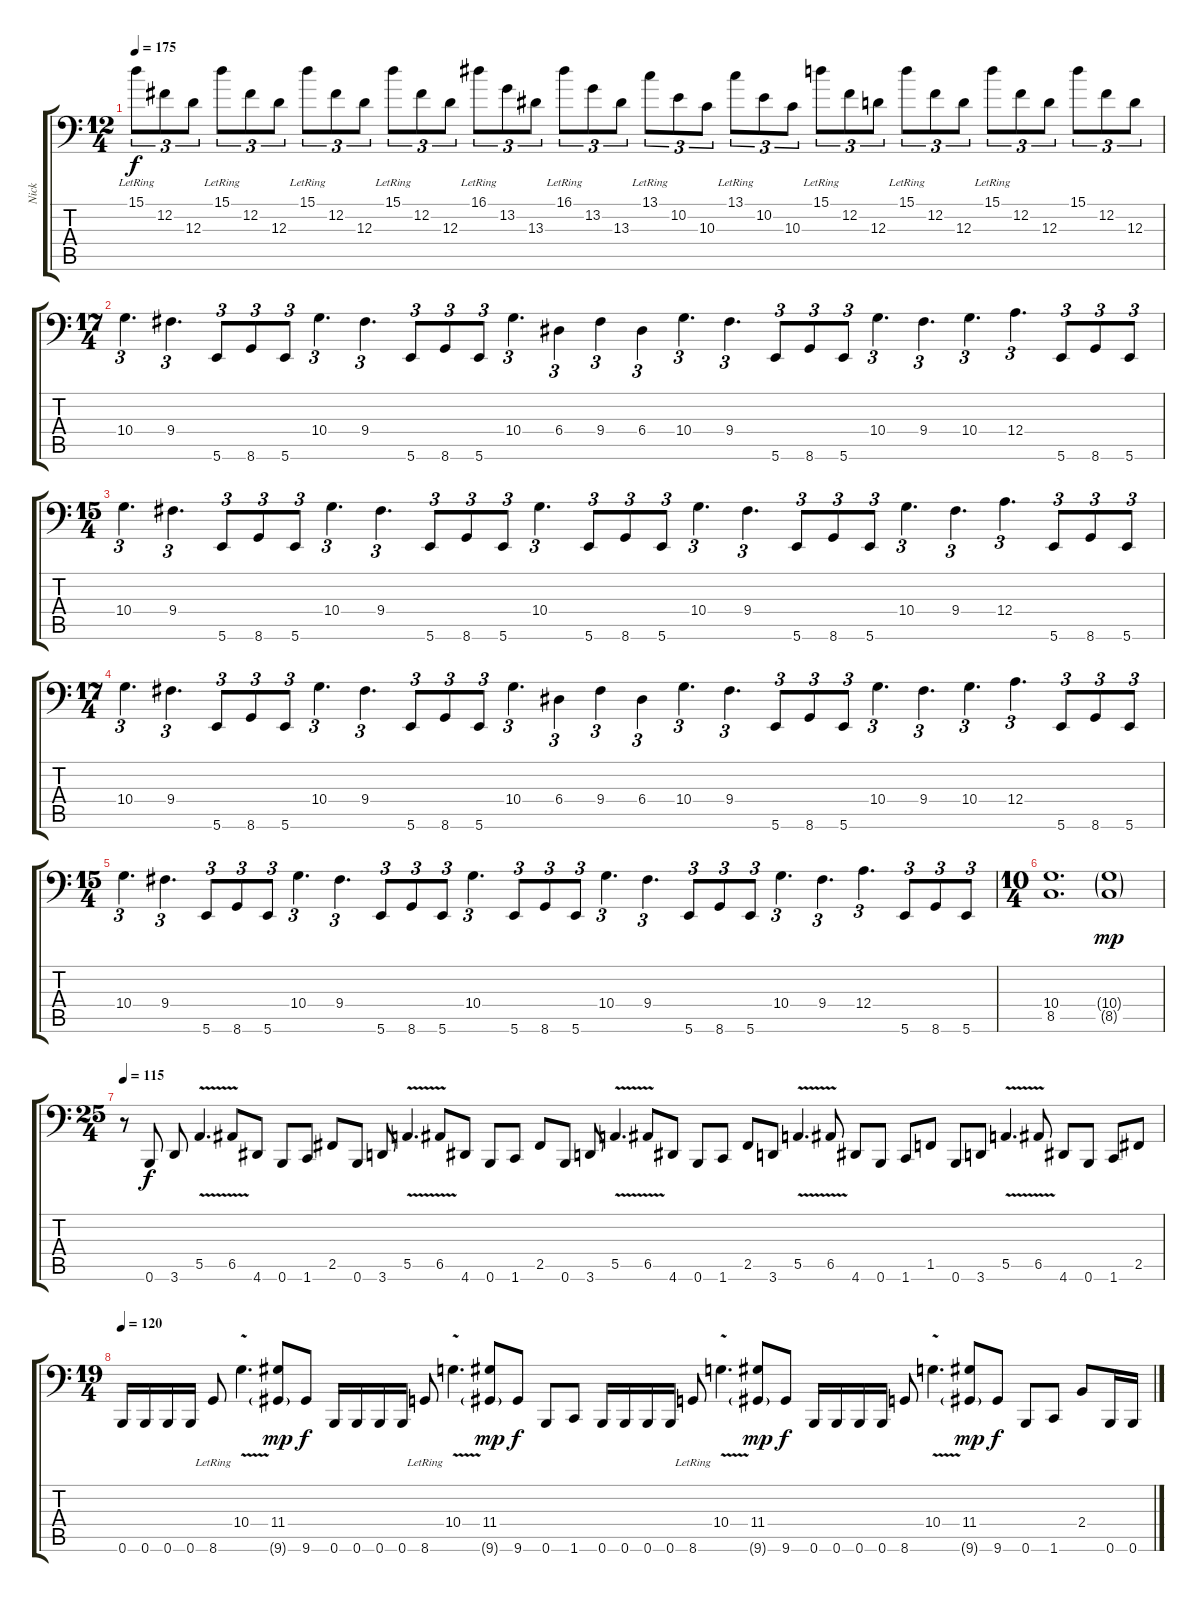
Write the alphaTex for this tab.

\track ("Nick" "Nick") {instrument electricbassfinger}
\staff {score tabs}
\tuning (B2 Gb2 D2 A1 E1 B0) {hide}
\ts (12 4)
\tempo 175
\clef f4
\ks c
15.1{lr}.8{tu (3 2) dy f} 12.2.8{tu (3 2)} 12.3.8{tu (3 2)} 15.1{lr}.8{tu (3 2)} 12.2.8{tu (3 2)} 12.3.8{tu (3 2)} 15.1{lr}.8{tu (3 2)} 12.2.8{tu (3 2)} 12.3.8{tu (3 2)} 15.1{lr}.8{tu (3 2)} 12.2.8{tu (3 2)} 12.3.8{tu (3 2)} 16.1{lr}.8{tu (3 2)} 13.2.8{tu (3 2)} 13.3.8{tu (3 2)} 16.1{lr}.8{tu (3 2)} 13.2.8{tu (3 2)} 13.3.8{tu (3 2)} 13.1{lr}.8{tu (3 2)} 10.2.8{tu (3 2)} 10.3.8{tu (3 2)} 13.1{lr}.8{tu (3 2)} 10.2.8{tu (3 2)} 10.3.8{tu (3 2)} 15.1{lr}.8{tu (3 2)} 12.2.8{tu (3 2)} 12.3.8{tu (3 2)} 15.1{lr}.8{tu (3 2)} 12.2.8{tu (3 2)} 12.3.8{tu (3 2)} 15.1{lr}.8{tu (3 2)} 12.2.8{tu (3 2)} 12.3.8{tu (3 2)} 15.1.8{tu (3 2)} 12.2.8{tu (3 2)} 12.3.8{tu (3 2)} |
\ts (17 4)
10.4.4{d tu (3 2)} 9.4.4{d tu (3 2)} 5.6.8{tu (3 2)} 8.6.8{tu (3 2)} 5.6.8{tu (3 2)} 10.4.4{d tu (3 2)} 9.4.4{d tu (3 2)} 5.6.8{tu (3 2)} 8.6.8{tu (3 2)} 5.6.8{tu (3 2)} 10.4.4{d tu (3 2)} 6.4.4{tu (3 2)} 9.4.4{tu (3 2)} 6.4.4{tu (3 2)} 10.4.4{d tu (3 2)} 9.4.4{d tu (3 2)} 5.6.8{tu (3 2)} 8.6.8{tu (3 2)} 5.6.8{tu (3 2)} 10.4.4{d tu (3 2)} 9.4.4{d tu (3 2)} 10.4.4{d tu (3 2)} 12.4.4{d tu (3 2)} 5.6.8{tu (3 2)} 8.6.8{tu (3 2)} 5.6.8{tu (3 2)} |
\ts (15 4)
10.4.4{d tu (3 2)} 9.4.4{d tu (3 2)} 5.6.8{tu (3 2)} 8.6.8{tu (3 2)} 5.6.8{tu (3 2)} 10.4.4{d tu (3 2)} 9.4.4{d tu (3 2)} 5.6.8{tu (3 2)} 8.6.8{tu (3 2)} 5.6.8{tu (3 2)} 10.4.4{d tu (3 2)} 5.6.8{tu (3 2)} 8.6.8{tu (3 2)} 5.6.8{tu (3 2)} 10.4.4{d tu (3 2)} 9.4.4{d tu (3 2)} 5.6.8{tu (3 2)} 8.6.8{tu (3 2)} 5.6.8{tu (3 2)} 10.4.4{d tu (3 2)} 9.4.4{d tu (3 2)} 12.4.4{d tu (3 2)} 5.6.8{tu (3 2)} 8.6.8{tu (3 2)} 5.6.8{tu (3 2)} |
\ts (17 4)
10.4.4{d tu (3 2)} 9.4.4{d tu (3 2)} 5.6.8{tu (3 2)} 8.6.8{tu (3 2)} 5.6.8{tu (3 2)} 10.4.4{d tu (3 2)} 9.4.4{d tu (3 2)} 5.6.8{tu (3 2)} 8.6.8{tu (3 2)} 5.6.8{tu (3 2)} 10.4.4{d tu (3 2)} 6.4.4{tu (3 2)} 9.4.4{tu (3 2)} 6.4.4{tu (3 2)} 10.4.4{d tu (3 2)} 9.4.4{d tu (3 2)} 5.6.8{tu (3 2)} 8.6.8{tu (3 2)} 5.6.8{tu (3 2)} 10.4.4{d tu (3 2)} 9.4.4{d tu (3 2)} 10.4.4{d tu (3 2)} 12.4.4{d tu (3 2)} 5.6.8{tu (3 2)} 8.6.8{tu (3 2)} 5.6.8{tu (3 2)} |
\ts (15 4)
10.4.4{d tu (3 2)} 9.4.4{d tu (3 2)} 5.6.8{tu (3 2)} 8.6.8{tu (3 2)} 5.6.8{tu (3 2)} 10.4.4{d tu (3 2)} 9.4.4{d tu (3 2)} 5.6.8{tu (3 2)} 8.6.8{tu (3 2)} 5.6.8{tu (3 2)} 10.4.4{d tu (3 2)} 5.6.8{tu (3 2)} 8.6.8{tu (3 2)} 5.6.8{tu (3 2)} 10.4.4{d tu (3 2)} 9.4.4{d tu (3 2)} 5.6.8{tu (3 2)} 8.6.8{tu (3 2)} 5.6.8{tu (3 2)} 10.4.4{d tu (3 2)} 9.4.4{d tu (3 2)} 12.4.4{d tu (3 2)} 5.6.8{tu (3 2)} 8.6.8{tu (3 2)} 5.6.8{tu (3 2)} |
\ts (10 4)
(10.4 8.5).1{d} (10.4{g} 8.5{g}).1{dy mp} |
\ts (25 4)
\tempo 115
r.8 0.6.8{dy f} 3.6.8 5.5{v}.4{d} 6.5{v}.8 4.6.8 0.6.8 1.6.8 2.5.8 0.6.8 3.6.8 5.5{v}.4{d} 6.5{v}.8 4.6.8 0.6.8 1.6.8 2.5.8 0.6.8 3.6.8 5.5{v}.4{d} 6.5{v}.8 4.6.8 0.6.8 1.6.8 2.5.8 3.6.8 5.5{v}.4{d} 6.5{v}.8 4.6.8 0.6.8 1.6.8 1.5.8 0.6.8 3.6.8 5.5{v}.4{d} 6.5{v}.8 4.6.8 0.6.8 1.6.8 2.5.8 |
\ts (19 4)
\tempo 120
0.6.16 0.6.16 0.6.16 0.6.16 8.6{lr}.8 10.4{v}.4{d} (11.4 9.6{g}).8{dy mp} 9.6.8{dy f} 0.6.16 0.6.16 0.6.16 0.6.16 8.6{lr}.8 10.4{v}.4{d} (11.4 9.6{g}).8{dy mp} 9.6.8{dy f} 0.6.8 1.6.8 0.6.16 0.6.16 0.6.16 0.6.16 8.6{lr}.8 10.4{v}.4{d} (11.4 9.6{g}).8{dy mp} 9.6.8{dy f} 0.6.16 0.6.16 0.6.16 0.6.16 8.6.8 10.4{v}.4{d} (11.4 9.6{g}).8{dy mp} 9.6.8{dy f} 0.6.8 1.6.8 2.4.8 0.6.16 0.6.16
